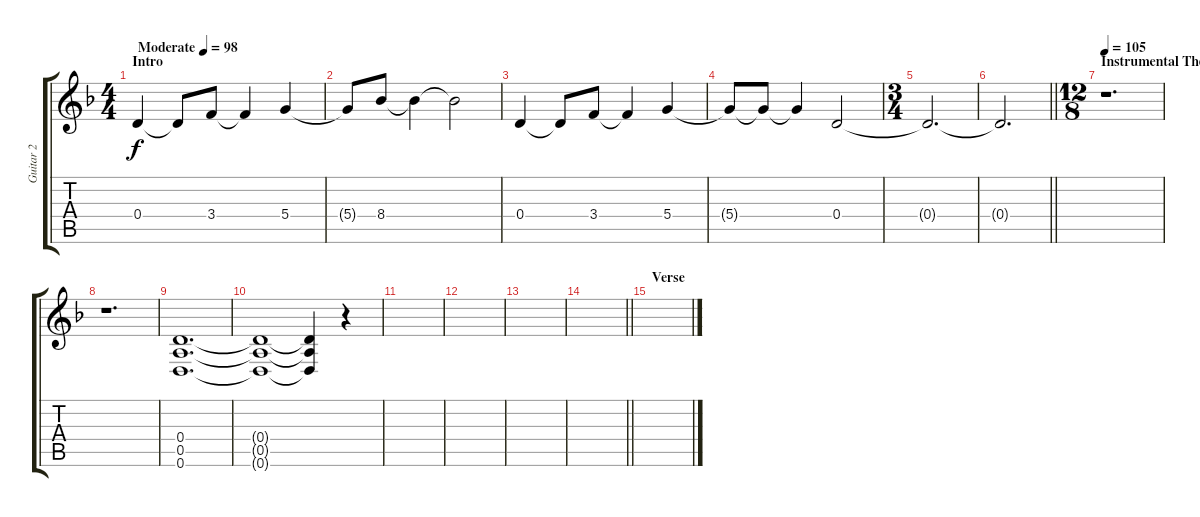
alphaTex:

\track ("Guitar 2" "Guitar 2") {instrument electricguitarjazz}
\staff {score tabs}
\tuning (E4 B3 G3 D3 A2 D2) {hide}
\ts (4 4)
\section ("" "Intro")
\tempo (98 "Moderate")
\clef g2
\ks dminor
0.4.4{dy f instrument electricguitarjazz} 0.4{t}.8 3.4.8 3.4{t}.4 5.4.4 |
5.4{t}.8 8.4.8 8.4{t}.4 8.4{t}.2 |
0.4.4 0.4{t}.8 3.4.8 3.4{t}.4 5.4.4 |
5.4{t}.8 5.4{t}.8 5.4{t}.4 0.4.2 |
\ts (3 4)
0.4{t}.2{d} |
\barLineRight lightlight
0.4{t}.2{d} |
\ts (12 8)
\section ("" "Instrumental Theme")
\tempo 105
r.1{d volume 0 instrument overdrivenguitar} |
r.1{d} |
(0.4 0.5 0.6).1{d volume 12} |
(0.4{t} 0.5{t} 0.6{t}).1 (0.4{t} 0.5{t} 0.6{t}).4 r.4 |
|
|
|
\barLineRight lightlight
|
\section ("" "Verse")
